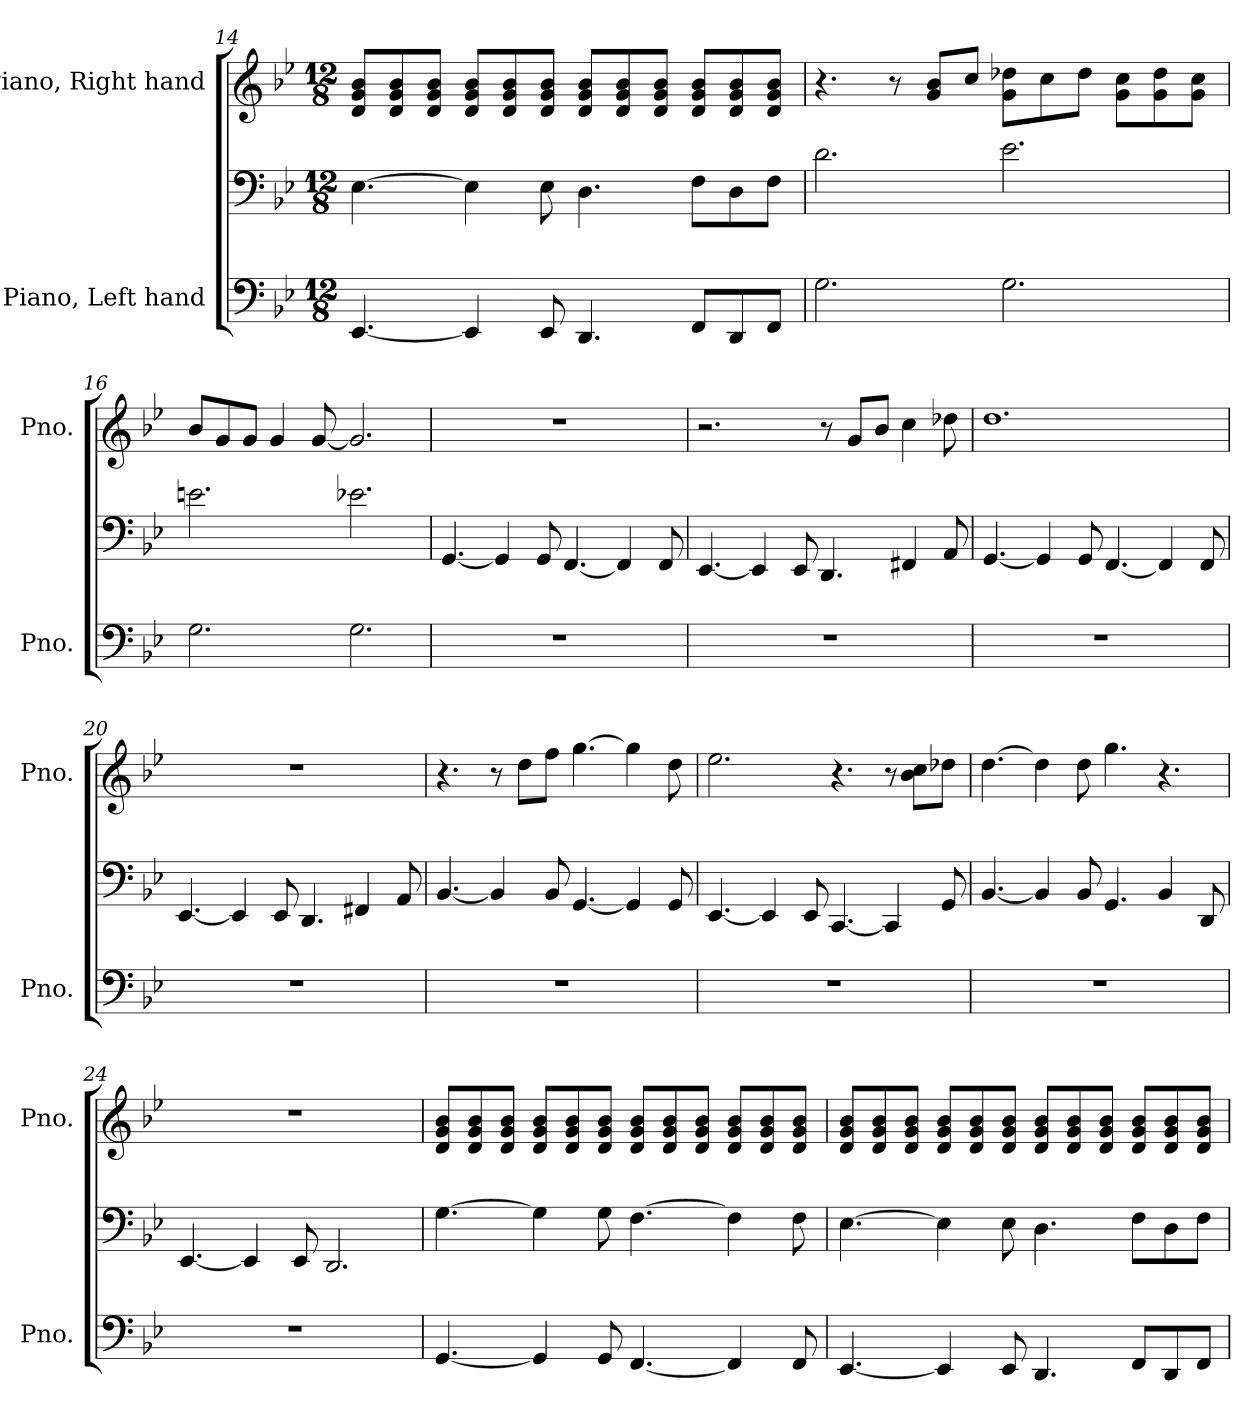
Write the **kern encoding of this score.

**kern	**kern	**kern
*part2	*part2	*part1
*staff3	*staff2	*staff1
*I"Piano, Left hand	*	*I"Piano, Right hand
*I'Pno.	*	*I'Pno.
*clefF4	*clefF4	*clefG2
*k[b-e-]	*k[b-e-]	*k[b-e-]
*M12/8	*M12/8	*M12/8
=14	=14	=14
[4.EE-/	[4.E-\	8d/ 8g/ 8b-/L
.	.	8d/ 8g/ 8b-/
.	.	8d/ 8g/ 8b-/J
4EE-/]	4E-\]	8d/ 8g/ 8b-/L
.	.	8d/ 8g/ 8b-/
8EE-/	8E-\	8d/ 8g/ 8b-/J
4.DD/	4.D\	8d/ 8g/ 8b-/L
.	.	8d/ 8g/ 8b-/
.	.	8d/ 8g/ 8b-/J
8FF/L	8F\L	8d/ 8g/ 8b-/L
8DD/	8D\	8d/ 8g/ 8b-/
8FF/J	8F\J	8d/ 8g/ 8b-/J
!!LO:LB:g=z
=15	=15	=15
2.G\	2.d\	4.r
.	.	8r
.	.	8g/ 8b-/L
.	.	8cc/J
2.G\	2.e-\	8g\ 8dd-X\L
.	.	8cc\
.	.	8dd-\J
.	.	8g\ 8cc\L
.	.	8g\ 8dd-\
.	.	8g\ 8cc\J
=16	=16	=16
2.G\	2.en\	8b-/L
.	.	8g/
.	.	8g/J
.	.	4g/
.	.	[8g/
2.G\	2.e-X\	2.g/]
=17	=17	=17
1.r	[4.GG/	1.r
.	4GG/]	.
.	8GG/	.
.	[4.FF/	.
.	4FF/]	.
.	8FF/	.
=18	=18	=18
1.r	[4.EE-/	2.r
.	4EE-/]	.
.	8EE-/	.
.	4.DD/	8r
.	.	8g/L
.	.	8b-/J
.	4FF#X/	4cc\
.	8AA/	8dd-X\
!!LO:LB:g=z
=19	=19	=19
1.r	[4.GG/	1.dd
.	4GG/]	.
.	8GG/	.
.	[4.FF/	.
.	4FF/]	.
.	8FF/	.
=20	=20	=20
1.r	[4.EE-/	1.r
.	4EE-/]	.
.	8EE-/	.
.	4.DD/	.
.	4FF#X/	.
.	8AA/	.
=21	=21	=21
1.r	[4.BB-/	4.r
.	4BB-/]	8r
.	.	8dd\L
.	8BB-/	8ff\J
.	[4.GG/	[4.gg\
.	4GG/]	4gg\]
.	8GG/	8dd\
=22	=22	=22
1.r	[4.EE-/	2.ee-\
.	4EE-/]	.
.	8EE-/	.
.	[4.CC/	4.r
.	4CC/]	8r
.	.	8b-\ 8cc\L
.	8GG/	8dd-X\J
!!LO:LB:g=z
=23	=23	=23
1.r	[4.BB-/	[4.dd\
.	4BB-/]	4dd\]
.	8BB-/	8dd\
.	4.GG/	4.gg\
.	4BB-/	4.r
.	8DD/	.
=24	=24	=24
1.r	[4.EE-/	1.r
.	4EE-/]	.
.	8EE-/	.
.	2.DD/	.
=25	=25	=25
[4.GG/	[4.G\	8d/ 8g/ 8b-/L
.	.	8d/ 8g/ 8b-/
.	.	8d/ 8g/ 8b-/J
4GG/]	4G\]	8d/ 8g/ 8b-/L
.	.	8d/ 8g/ 8b-/
8GG/	8G\	8d/ 8g/ 8b-/J
[4.FF/	[4.F\	8d/ 8g/ 8b-/L
.	.	8d/ 8g/ 8b-/
.	.	8d/ 8g/ 8b-/J
4FF/]	4F\]	8d/ 8g/ 8b-/L
.	.	8d/ 8g/ 8b-/
8FF/	8F\	8d/ 8g/ 8b-/J
=26	=26	=26
[4.EE-/	[4.E-\	8d/ 8g/ 8b-/L
.	.	8d/ 8g/ 8b-/
.	.	8d/ 8g/ 8b-/J
4EE-/]	4E-\]	8d/ 8g/ 8b-/L
.	.	8d/ 8g/ 8b-/
8EE-/	8E-\	8d/ 8g/ 8b-/J
4.DD/	4.D\	8d/ 8g/ 8b-/L
.	.	8d/ 8g/ 8b-/
.	.	8d/ 8g/ 8b-/J
8FF/L	8F\L	8d/ 8g/ 8b-/L
8DD/	8D\	8d/ 8g/ 8b-/
8FF/J	8F\J	8d/ 8g/ 8b-/J
=	=	=
*-	*-	*-
